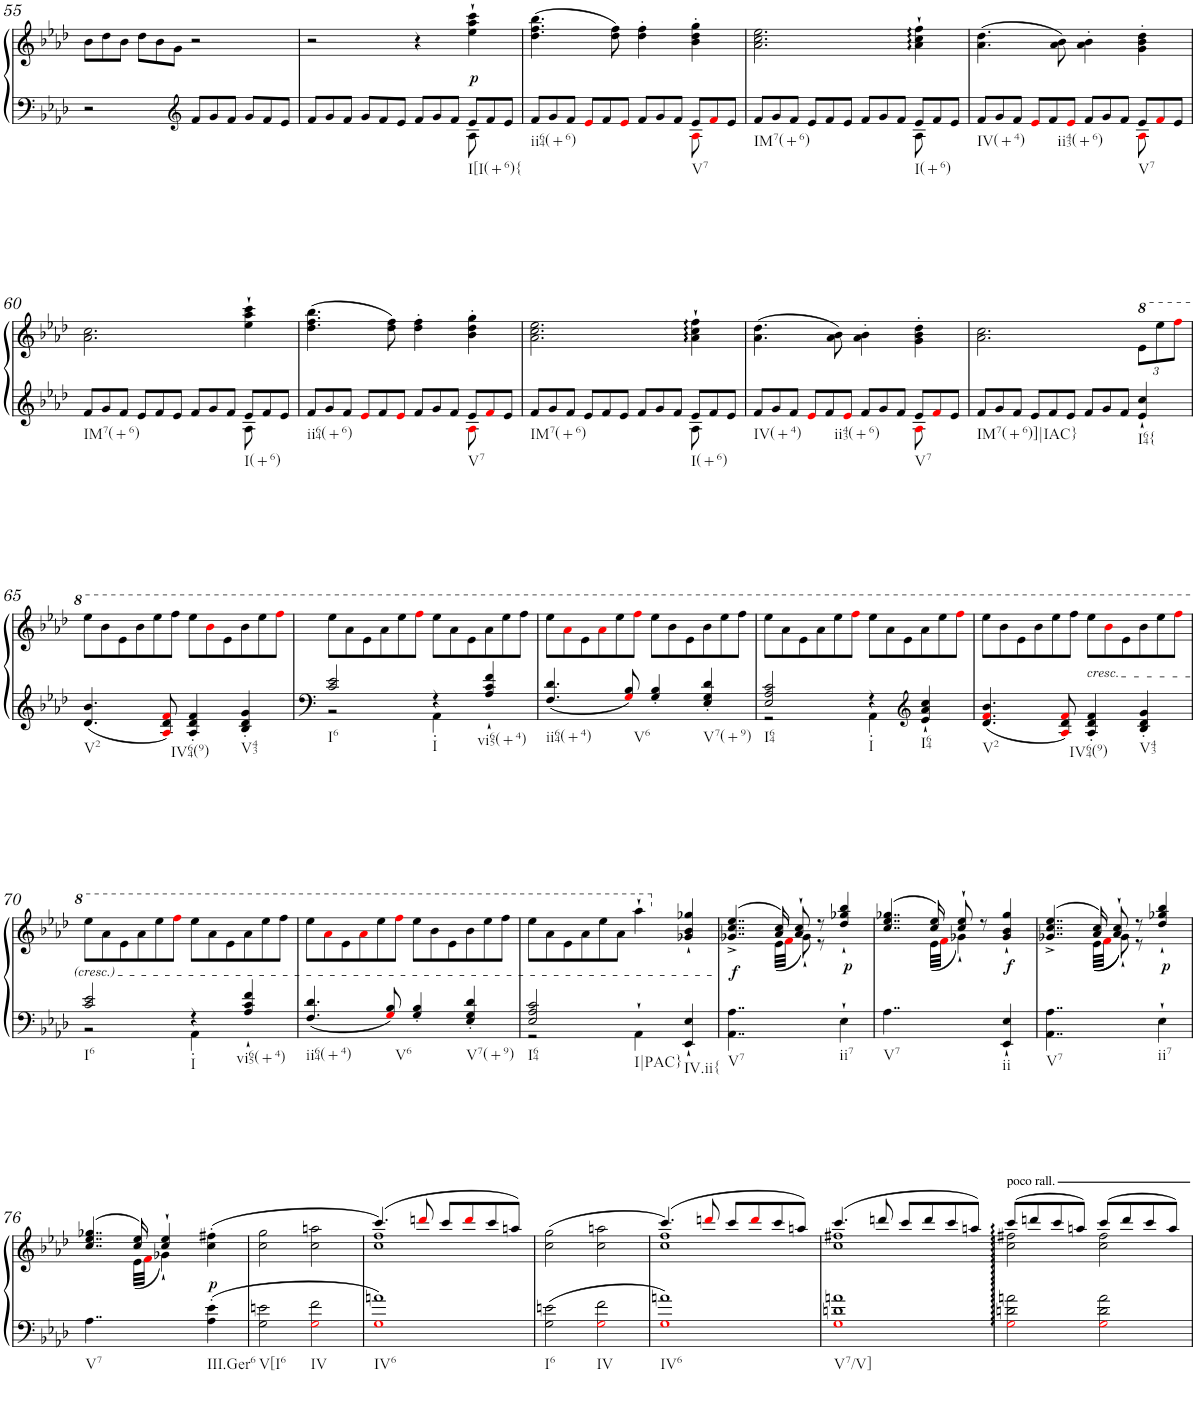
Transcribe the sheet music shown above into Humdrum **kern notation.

**kern	**kern	**dynam
*part1	*part1	*part1
*staff2	*staff1	*staff1/2
*I"Piano	*	*
*I'Pno.	*	*
!!LO:PB:g=z
*clefG2	*clefG2	*
*k[b-e-a-d-]	*k[b-e-a-d-]	*
*M4/4	*M4/4	*
*met(c)	*met(c)	*
*	*Xtuplet	*
=55	=55	=55
2r	12b-\L	.
.	12dd-\	.
.	12b-\J	.
.	12dd-\L	.
.	12b-\	.
.	12g\J	.
*clefG2	*	*
*Xtuplet	*	*
12f/L	2r	.
12g/	.	.
12f/J	.	.
12g/L	.	.
12f/	.	.
12e-/J	.	.
=56	=56	=56
*^	*	*
12f/L	2.ryy	2r	.
12g/	.	.	.
12f/J	.	.	.
12g/L	.	.	.
12f/	.	.	.
12e-/J	.	.	.
12f/L	.	4r	.
12g/	.	.	.
12f/J	.	.	.
!LO:TX:b:t=I[I(+6){	!	!	!
!	!	!	!LO:DY:b
12e-/L	8A-\	4ee-\` 4aa-\` 4ccc\`	p
12f/	.	.	.
.	8ryy	.	.
12e-/J	.	.	.
=57	=57	=57	=57
!LO:TX:b:t=ii64(+6)	!	!	!
12f/L	2.ryy	(4.dd-\ 4.ff\ 4.bb-\	.
12g/	.	.	.
12f/J	.	.	.
12e-i/L	.	.	.
12f/	.	.	.
.	.	8dd-\ 8ff\)	.
12e-i/J	.	.	.
12f/L	.	4dd-\' 4ff\'	.
12g/	.	.	.
12f/J	.	.	.
!LO:TX:b:t=V7	!	!	!
12e-/L	8A-i\	4b-\' 4dd-\' 4gg\'	.
12fi/	.	.	.
.	8ryy	.	.
12e-/J	.	.	.
=58	=58	=58	=58
!LO:TX:b:t=IM7(+6)	!	!	!
12f/L	2.ryy	2.a-\ 2.cc\ 2.ee-\	.
12g/	.	.	.
12f/J	.	.	.
12e-/L	.	.	.
12f/	.	.	.
12e-/J	.	.	.
12f/L	.	.	.
12g/	.	.	.
12f/J	.	.	.
!LO:TX:b:t=I(+6)	!	!	!
12e-/L	8A-\	4a-\` 4cc\` 4ff\`	.
12f/	.	.	.
.	8ryy	.	.
12e-/J	.	.	.
=59	=59	=59	=59
!LO:TX:b:t=IV(+4)	!	!	!
12f/L	2.ryy	(4.a-\ 4.dd-\	.
12g/	.	.	.
12f/J	.	.	.
12e-i/L	.	.	.
!LO:TX:b:t=ii43(+6)	!	!	!
12f/	.	.	.
.	.	8a-\ 8b-\)	.
12e-i/J	.	.	.
12f/L	.	4a-\' 4b-\'	.
12g/	.	.	.
12f/J	.	.	.
!LO:TX:b:t=V7	!	!	!
12e-/L	8A-i\	4g\' 4b-\' 4dd-\'	.
12fi/	.	.	.
.	8ryy	.	.
12e-/J	.	.	.
!!LO:LB:g=z
=60	=60	=60	=60
!LO:TX:b:t=IM7(+6)	!	!	!
12f/L	2.ryy	2.a-\ 2.cc\	.
12g/	.	.	.
12f/J	.	.	.
12e-/L	.	.	.
12f/	.	.	.
12e-/J	.	.	.
12f/L	.	.	.
12g/	.	.	.
12f/J	.	.	.
!LO:TX:b:t=I(+6)	!	!	!
12e-/L	8A-\	4ee-\` 4aa-\` 4ccc\`	.
12f/	.	.	.
.	8ryy	.	.
12e-/J	.	.	.
=61	=61	=61	=61
!LO:TX:b:t=ii64(+6)	!	!	!
12f/L	2.ryy	(4.dd-\ 4.ff\ 4.bb-\	.
12g/	.	.	.
12f/J	.	.	.
12e-i/L	.	.	.
12f/	.	.	.
.	.	8dd-\ 8ff\)	.
12e-i/J	.	.	.
12f/L	.	4dd-\' 4ff\'	.
12g/	.	.	.
12f/J	.	.	.
!LO:TX:b:t=V7	!	!	!
12e-/L	8A-i\	4b-\' 4dd-\' 4gg\'	.
12fi/	.	.	.
.	8ryy	.	.
12e-/J	.	.	.
=62	=62	=62	=62
!LO:TX:b:t=IM7(+6)	!	!	!
12f/L	2.ryy	2.a-\ 2.cc\ 2.ee-\	.
12g/	.	.	.
12f/J	.	.	.
12e-/L	.	.	.
12f/	.	.	.
12e-/J	.	.	.
12f/L	.	.	.
12g/	.	.	.
12f/J	.	.	.
!LO:TX:b:t=I(+6)	!	!	!
12e-/L	8A-\	4a-\` 4cc\` 4ff\`	.
12f/	.	.	.
.	8ryy	.	.
12e-/J	.	.	.
=63	=63	=63	=63
!LO:TX:b:t=IV(+4)	!	!	!
12f/L	2.ryy	(4.a-\ 4.dd-\	.
12g/	.	.	.
12f/J	.	.	.
12e-i/L	.	.	.
!LO:TX:b:t=ii43(+6)	!	!	!
12f/	.	.	.
.	.	8a-\ 8b-\)	.
12e-i/J	.	.	.
12f/L	.	4a-\' 4b-\'	.
12g/	.	.	.
12f/J	.	.	.
!LO:TX:b:t=V7	!	!	!
12e-/L	8A-i\	4g\' 4b-\' 4dd-\'	.
12fi/	.	.	.
.	8ryy	.	.
12e-/J	.	.	.
*v	*v	*	*
=64	=64	=64
!LO:TX:b:t=IM7(+6)]|IAC}	!	!
12f/L	2.a-\ 2.cc\	.
12g/	.	.
12f/J	.	.
12e-/L	.	.
12f/	.	.
12e-/J	.	.
12f/L	.	.
12g/	.	.
12f/J	.	.
*	*tuplet	*
*	*Xbrackettup	*
!LO:TX:b:t=I64{	!	!
4e-/` 4cc/`	12ee-\L	.
.	12eee-\	.
.	12fffi\J	.
!!LO:LB:g=z
=65	=65	=65
*	*Xtuplet	*
!LO:TX:b:t=V2	!	!
4.d-/ 4.b-/	12eee-\L	.
.	12bb-\	.
.	12ee-\	.
.	12bb-\	.
.	12eee-\	.
!LO:TX:b:t=IV64(9)	!	!
8A-i/ 8d-/ 8fi/	.	.
.	12fff\J	.
4A-/' 4d-/' 4f/'	12eee-\L	.
.	12bb-i\	.
.	12ee-\	.
!LO:TX:b:t=V43	!	!
4B-/' 4d-/' 4g/'	12bb-\	.
.	12eee-\	.
.	12fffi\J	.
=66	=66	=66
*^	*	*
!LO:TX:b:t=I6	!	!	!
2c/ 2e-/	2r	12eee-\L	.
.	.	12aa-\	.
.	.	12ee-\	.
.	.	12aa-\	.
.	.	12eee-\	.
.	.	12fffi\J	.
!LO:TX:b:t=I	!	!	!
4r	4AA-'\	12eee-\L	.
.	.	12aa-\	.
.	.	12ee-\	.
!LO:TX:b:t=vi65(+4)	!	!	!
4A-/` 4c/` 4f/`	4ryy	12aa-\	.
.	.	12eee-\	.
.	.	12fff\J	.
*v	*v	*	*
=67	=67	=67
!LO:TX:b:t=ii64(+4)	!	!
4.F/ 4.d-/	12eee-\L	.
.	12aa-i\	.
.	12ee-\	.
.	12aa-i\	.
.	12eee-\	.
!LO:TX:b:t=V6	!	!
8Gi/ 8B-/	.	.
.	12fffi\J	.
4G/' 4B-/'	12eee-\L	.
.	12bb-\	.
.	12ee-\	.
!LO:TX:b:t=V7(+9)	!	!
4E-/' 4G/' 4d-/'	12bb-\	.
.	12eee-\	.
.	12fff\J	.
=68	=68	=68
*^	*	*
!LO:TX:b:t=I64	!	!	!
2E-/ 2A-/ 2c/	2r	12eee-\L	.
.	.	12aa-\	.
.	.	12ee-\	.
.	.	12aa-\	.
.	.	12eee-\	.
.	.	12fffi\J	.
!LO:TX:b:t=I	!	!	!
4r	4AA-'\	12eee-\L	.
.	.	12aa-\	.
.	.	12ee-\	.
*clefG2	*	*	*
!LO:TX:b:t=I64	!	!	!
4e-/` 4a-/` 4cc/`	4ryy	12aa-\	.
.	.	12eee-\	.
.	.	12fffi\J	.
*v	*v	*	*
=69	=69	=69
!LO:TX:b:t=V2	!	!
4.d-/ 4.fi/ 4.b-/	12eee-\L	.
.	12bb-\	.
.	12ee-\	.
.	12bb-\	.
.	12eee-\	.
!LO:TX:b:t=IV64(9)	!	!
8A-i/ 8d-/ 8fi/	.	.
.	12fff\J	.
!	!LO:TX:b:i:t=cresc.	!
4A-/' 4d-/' 4f/'	12eee-\L	.
.	12bb-i\	.
.	12ee-\	.
!LO:TX:b:t=V43	!	!
4B-/' 4d-/' 4g/'	12bb-\	.
.	12eee-\	.
.	12fffi\J	.
!!LO:LB:g=z
=70	=70	=70
*^	*	*
!LO:TX:b:t=I6	!	!	!
2c/ 2e-/	2r	12eee-\L	.
.	.	12aa-\	.
.	.	12ee-\	.
.	.	12aa-\	.
.	.	12eee-\	.
.	.	12fffi\J	.
!LO:TX:b:t=I	!	!	!
4r	4AA-'\	12eee-\L	.
.	.	12aa-\	.
.	.	12ee-\	.
!LO:TX:b:t=vi65(+4)	!	!	!
4A-/` 4c/` 4f/`	4ryy	12aa-\	.
.	.	12eee-\	.
.	.	12fff\J	.
*v	*v	*	*
=71	=71	=71
!LO:TX:b:t=ii64(+4)	!	!
4.F/ 4.d-/	12eee-\L	.
.	12aa-i\	.
.	12ee-\	.
.	12aa-i\	.
.	12eee-\	.
!LO:TX:b:t=V6	!	!
8Gi/ 8B-/	.	.
.	12fffi\J	.
4G/' 4B-/'	12eee-\L	.
.	12bb-\	.
.	12ee-\	.
!LO:TX:b:t=V7(+9)	!	!
4E-/' 4G/' 4d-/'	12bb-\	.
.	12eee-\	.
.	12fff\J	.
=72	=72	=72
*^	*	*
!LO:TX:b:t=I64	!	!	!
2E-/ 2A-/ 2c/	2r	12eee-\L	.
.	.	12aa-\	.
.	.	12ee-\	.
.	.	12aa-\	.
.	.	12eee-\	.
.	.	12aa-\J	.
!LO:TX:b:t=I|PAC}	!	!	!
4AA-`\	2ryy	4aaa-`\	.
!LO:TX:b:t=IV.ii{	!	!	!
4EE-/` 4E-/`	.	4g-X/` 4b-/` 4gg-X/`	.
*v	*v	*	*
=73	=73	=73
*	*^	*
!LO:TX:b:t=V7	!	!	!
!	!	!	!LO:DY:b
4..AA-\ 4..A-\	(4..g-X/^ 4..cc/^ 4..ee-/^	4..ryy	f
16ryy	16a-/ 16cc/)	(32e-\LLL	.
.	.	32fi\JJJ	.
8ryy	8a-/` 8cc/`	8g-`\)	.
8ryy	8r	8r	.
!LO:TX:b:t=ii7	!	!	!
!	!	!	!LO:DY:b
4E-`\	4dd-/` 4gg-X/` 4bb-/`	4ryy	p
=74	=74	=74	=74
!LO:TX:b:t=V7	!	!	!
4..A-\	(4..cc/ 4..ee-/ 4..gg-X/	4..ryy	.
16ryy	16cc/ 16ee-/)	(32e-\LLL	.
.	.	32fi\JJJ	.
8ryy	8cc/` 8ee-/`	4g-X`\)	.
8ryy	8r	.	.
!LO:TX:b:t=ii	!	!	!
!	!	!	!LO:DY:b
4EE-/` 4E-/`	4g-/` 4b-/` 4gg-/`	4ryy	f
=75	=75	=75	=75
!LO:TX:b:t=V7	!	!	!
4..AA-\ 4..A-\	(4..g-X/^ 4..cc/^ 4..ee-/^	4..ryy	.
16ryy	16a-/ 16cc/)	((32e-\LLL	.
.	.	32fi\JJJ	.
8ryy	8a-/` 8cc/`	8g-`\))	.
8ryy	8r	8r	.
!LO:TX:b:t=ii7	!	!	!
!	!	!	!LO:DY:b
4E-`\	4dd-/` 4gg-X/` 4bb-/`	4ryy	p
!!LO:LB:g=z	!!
=76	=76	=76	=76
!LO:TX:b:t=V7	!	!	!
4..A-\	(4..cc/ 4..ee-/ 4..gg-X/	4..ryy	.
16ryy	16cc/ 16ee-/)	(32e-\LLL	.
.	.	32fi\JJJ	.
8ryy	4cc/` 4ee-/`	4g-X`\)	.
8ryy	.	.	.
!LO:TX:b:t=III.Ger6	!	!	!
!	!	!	!LO:DY:b
4A-\' 4e-\'	(>4cc\' 4ff#X\'	4ryy	p
=77	=77	=77	=77
!LO:TX:b:t=V[I6	!	!	!
*	*v	*v	*
2G\ 2en\	2cc\ 2gg\	.
!LO:TX:b:t=IV	!	!
2Gi\ 2f\	2cc\ 2aan\	.
=78	=78	=78
*	*^	*
!LO:TX:b:t=IV6	!	!	!
1Gi 1an	(4.ccc/)	1cc 1ff	.
.	8dddni/	.	.
.	8ccc/L	.	.
.	8dddi/	.	.
.	8ccc/	.	.
.	8aan/J)	.	.
*	*v	*v	*
=79	=79	=79
!LO:TX:b:t=I6	!	!
2G\ 2en\	(2cc\ 2gg\	.
!LO:TX:b:t=IV	!	!
2Gi\ 2f\	2cc\ 2aan\	.
=80	=80	=80
*	*^	*
!LO:TX:b:t=IV6	!	!	!
1Gi 1an	(4.ccc/)	1cc 1ff	.
.	8dddni/	.	.
.	8ccc/L	.	.
.	8dddi/	.	.
.	8ccc/	.	.
.	8aan/J)	.	.
=81	=81	=81	=81
!LO:TX:b:t=V7/V]	!	!	!
1Gi 1dn 1an	(4.ccc/	1cc 1ff#X	.
.	8dddn/	.	.
.	8ccc/L	.	.
.	8ddd/	.	.
.	8ccc/	.	.
.	8aan/J)	.	.
=82	=82	=82	=82
!	!LO:TX:a:t=poco rall.	!	!
2Gi\ 2dn\ 2an\	(>8ccc/L	2cc\ 2ff#X\	.
.	8dddn/	.	.
.	8ccc/	.	.
.	8aan/J)	.	.
2Gi\ 2d\ 2a\	(>8ccc/L	2cc\ 2ff#\	.
.	8ddd/	.	.
.	8ccc/	.	.
.	8aa/J)	.	.
*	*v	*v	*
=	=	=
*-	*-	*-
